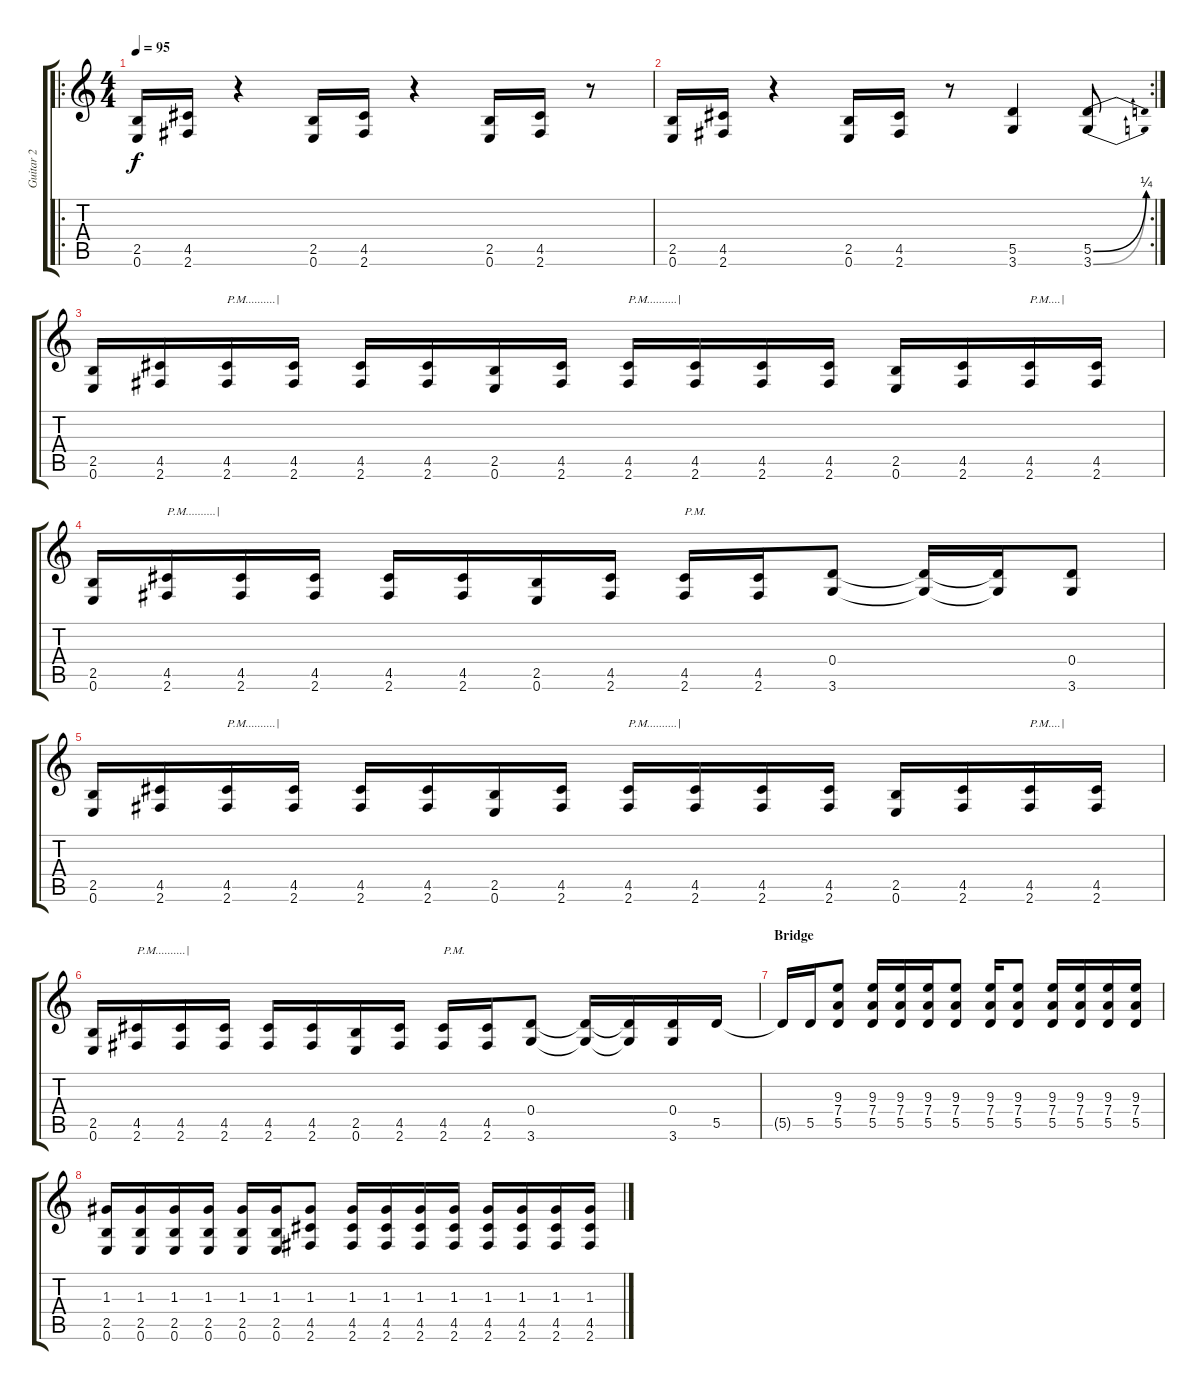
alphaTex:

\track ("Guitar 2" "Guitar 2") {instrument distortionguitar}
\staff {score tabs}
\tuning (E4 B3 G3 D3 A2 E2) {hide}
\ro
\ts (4 4)
\tempo 95
\clef g2
\ks c
(2.5 0.6).16{dy f} (4.5 2.6).16 r.4 (2.5 0.6).16 (4.5 2.6).16 r.4 (2.5 0.6).16 (4.5 2.6).16 r.8 |
\rc 2
(2.5 0.6).16 (4.5 2.6).16 r.4 (2.5 0.6).16 (4.5 2.6).16 r.8 (5.5 3.6).4 (5.5{be (bend 0 0 60 1)} 3.6{be (bend 0 0 60 1)}).8 |
(2.5 0.6).16 (4.5 2.6).16 (4.5 2.6).16{txt "P.M..........|"} (4.5 2.6).16 (4.5 2.6).16 (4.5 2.6).16 (2.5 0.6).16 (4.5 2.6).16 (4.5 2.6).16{txt "P.M..........|"} (4.5 2.6).16 (4.5 2.6).16 (4.5 2.6).16 (2.5 0.6).16 (4.5 2.6).16 (4.5 2.6).16{txt "P.M....|"} (4.5 2.6).16 |
(2.5 0.6).16 (4.5 2.6).16{txt "P.M..........|"} (4.5 2.6).16 (4.5 2.6).16 (4.5 2.6).16 (4.5 2.6).16 (2.5 0.6).16 (4.5 2.6).16 (4.5 2.6).16{txt "P.M."} (4.5 2.6).16 (0.4 3.6).8 (0.4{t} 3.6{t}).16 (0.4{t} 3.6{t}).16 (0.4 3.6).8 |
(2.5 0.6).16 (4.5 2.6).16 (4.5 2.6).16{txt "P.M..........|"} (4.5 2.6).16 (4.5 2.6).16 (4.5 2.6).16 (2.5 0.6).16 (4.5 2.6).16 (4.5 2.6).16{txt "P.M..........|"} (4.5 2.6).16 (4.5 2.6).16 (4.5 2.6).16 (2.5 0.6).16 (4.5 2.6).16 (4.5 2.6).16{txt "P.M....|"} (4.5 2.6).16 |
(2.5 0.6).16 (4.5 2.6).16{txt "P.M..........|"} (4.5 2.6).16 (4.5 2.6).16 (4.5 2.6).16 (4.5 2.6).16 (2.5 0.6).16 (4.5 2.6).16 (4.5 2.6).16{txt "P.M."} (4.5 2.6).16 (0.4 3.6).8 (0.4{t} 3.6{t}).16 (0.4{t} 3.6{t}).16 (0.4 3.6).16 5.5.16 |
\section ("" "Bridge")
5.5{t}.16 5.5.16 (9.3 7.4 5.5).8 (9.3 7.4 5.5).16 (9.3 7.4 5.5).16 (9.3 7.4 5.5).16 (9.3 7.4 5.5).8 (9.3 7.4 5.5).16 (9.3 7.4 5.5).8 (9.3 7.4 5.5).16 (9.3 7.4 5.5).16 (9.3 7.4 5.5).16 (9.3 7.4 5.5).16 |
(1.3 2.5 0.6).16 (1.3 2.5 0.6).16 (1.3 2.5 0.6).16 (1.3 2.5 0.6).16 (1.3 2.5 0.6).16 (1.3 2.5 0.6).16 (1.3 4.5 2.6).8 (1.3 4.5 2.6).16 (1.3 4.5 2.6).16 (1.3 4.5 2.6).16 (1.3 4.5 2.6).16 (1.3 4.5 2.6).16 (1.3 4.5 2.6).16 (1.3 4.5 2.6).16 (1.3 4.5 2.6).16
